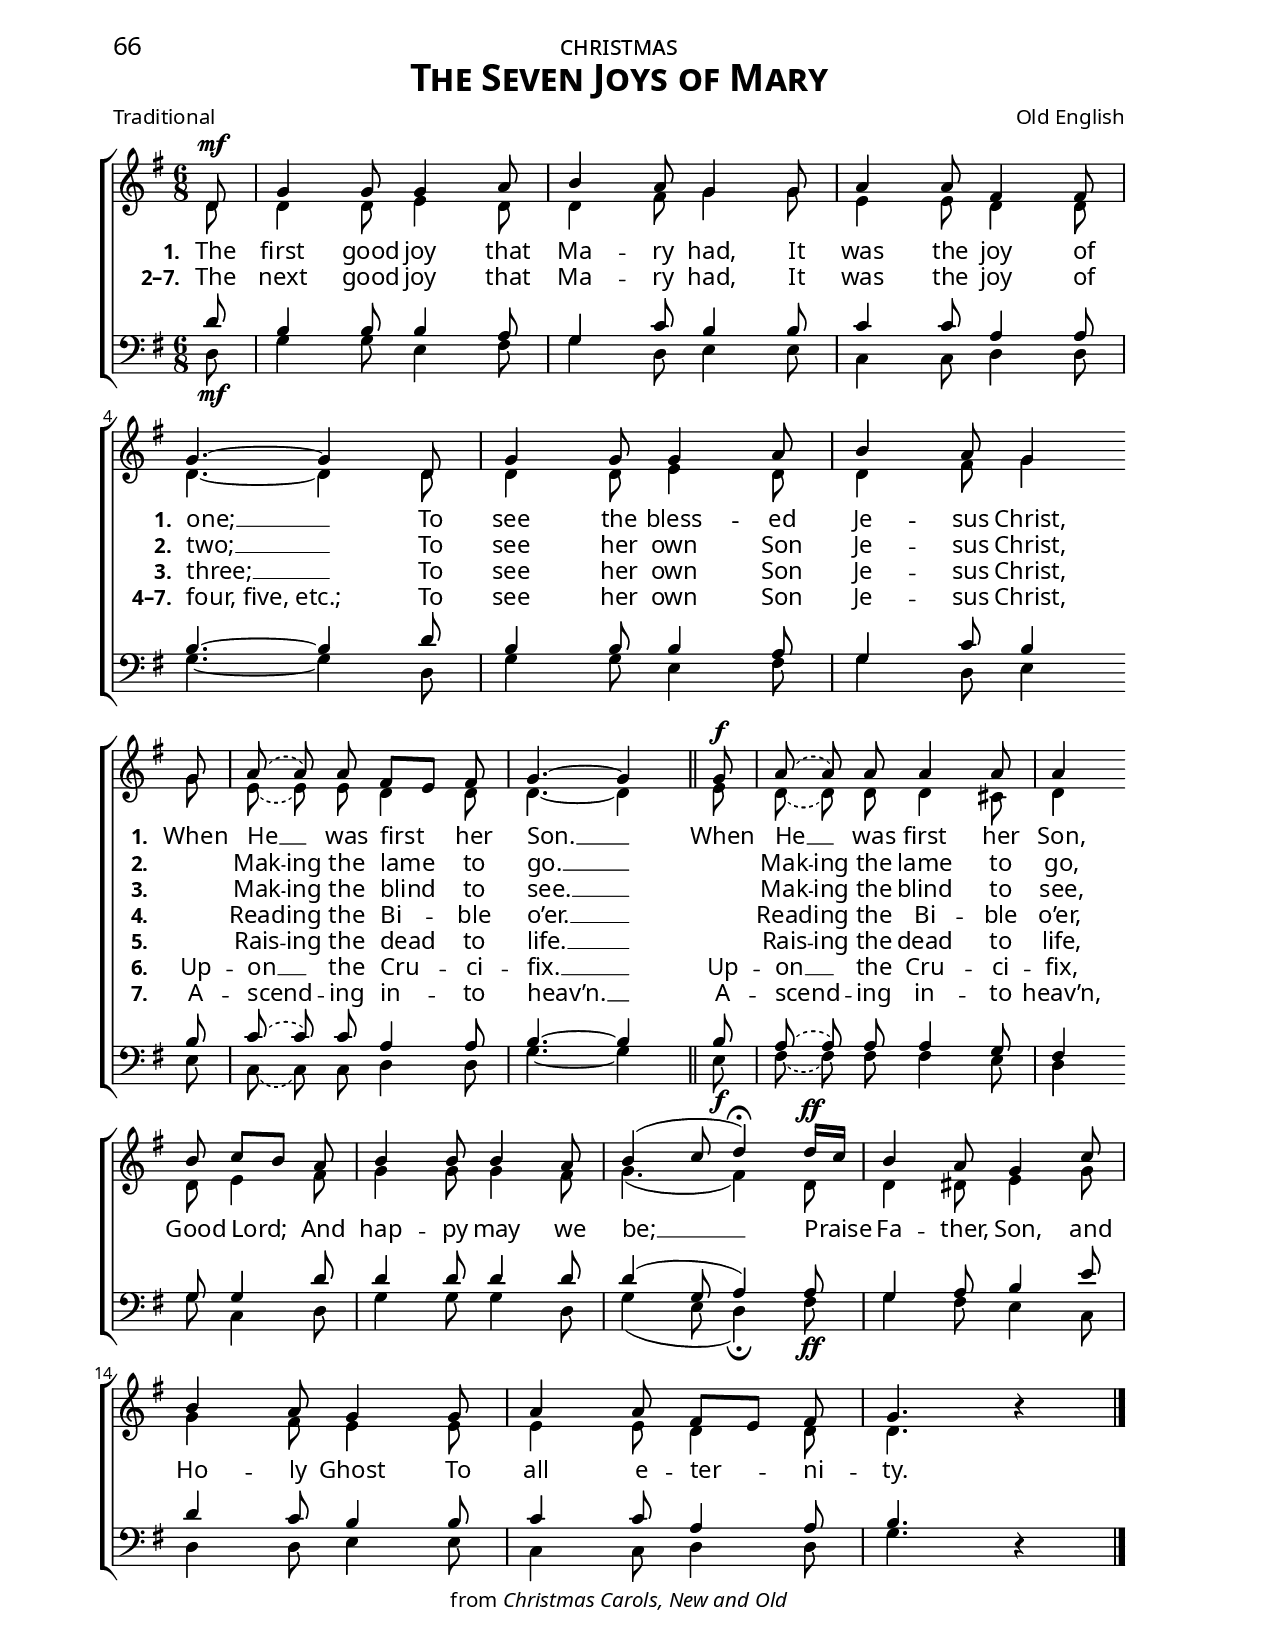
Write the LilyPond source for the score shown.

\version "2.24.0"
\include "util.ly"
\header {
  title = \markup{\override #'(font-name . "Garamond Premier Pro Semibold"){ \abs-fontsize #18 \smallCapsOldStyle"The Seven Joys of Mary"}}
  poet = \markup\oldStyleNum"Traditional"
  %composer = \markup { \center-column { "Old English" \oldStyleNum"Arranged by Sir John Stainer (1840–1901)"}}
  composer = \markup\oldStyleNum"Old English"
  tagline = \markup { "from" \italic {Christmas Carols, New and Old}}
}
\paper {
  paper-height = 11\in
  paper-width = 8.5\in
  indent = 0\in
  %system-system-spacing = #'((basic-distance . 10) (padding . 0))
  system-system-spacing =
    #'((basic-distance . 0)
       (minimum-distance . 0)
       (padding . -20)
       (stretchability . 100))
  ragged-last-bottom = ##f
  ragged-bottom = ##f
  two-sided = ##t
  inner-margin = 1\in
  outer-margin = 0.75\in
  top-margin = 0.26\in
  bottom-margin = 0.25\in
  first-page-number = #066
  print-first-page-number = ##t
  headerLine = \markup{\override #'(font-name . "Garamond Premier Pro") \smallCapsOldStyle"christmas"}
  oddHeaderMarkup = \markup\fill-line{
     \override #'(font-name . "Garamond Premier Pro")\abs-fontsize #12.5
     \combine 
        \fill-line{"" \if \should-print-page-number
        \oldStylePageNum""
        }
        \fill-line{\headerLine}
  }
  evenHeaderMarkup = \markup {
     \override #'(font-name . "Garamond Premier Pro")\abs-fontsize #12.5
     \combine
        \if \should-print-page-number
        \oldStylePageNum""
        \fill-line{\headerLine}
  }
}
#(set-global-staff-size 18) \paper{ #(define fonts (make-pango-font-tree "Garamond Premier Pro" "Garamond Premier Pro" "Garamond Premier Pro" (/ 18 20))) }
global = {
  \key g \major
  \time 6/8
  \autoBeamOff
  \override DynamicLineSpanner.staff-padding = #0.0
  \override DynamicLineSpanner.Y-extent = #'(0 . 0)
}

sopMusic = \relative c' {
  \partial 8 d8^\mf |
  g4 g8 g4 a8 |
  b4 a8 g4 g8 |
  a4 a8 fis4 fis8 | \break
  
  g4.~ g4 d8 |
  g4 g8 g4 a8 |
  b4 a8 g4 | \bar""\break g8 |
  
  \slurDashed a8( a) a8 fis8[ e] fis |
  g4.~ g4 \bar "||"
  g8^\f |
  a8( a) a8 a4 a8 |
  a4 | \bar""\break
  
  \slurSolid
  b8 c[ b] a |
  b4 b8 b4 a8 |
  b4( c8 d4\fermata) d16[^\ff c] |
  
  b4 a8 g4 c8 |
  b4 a8 g4 g8 |
  a4 a8 fis8[ e] fis |
  \partial 8*5 g4. b4\rest \bar "|."
}
sopWords = \lyricmode {
  
}

altoMusic = \relative c' {
  d8 |
  d4 d8 e4 d8 |
  d4 fis8 g4 g8 |
  e4 e8 d4 d8 |
  
  d4.~ d4 d8 |
  d4 d8 e4 d8 |
  d4 fis8 g4 g8 |
  
  \slurDashed
  e8( e) e8 d4 d8 |
  d4.~ d4 |
  e8 |
  d8( d) d8 d4 cis8 |
  d4 |
  
  \slurSolid
  d8 e4 fis8 |
  g4 g8 g4 fis8 |
  g4.( fis4) d8 |
  
  d4 dis8 e4 g8 |
  g4 fis8 e4 e8 |
  e4 e8 d4 d8 |
  d4. s4 \bar "|."
}
altoWords = \lyricmode {
  \dropLyricsVII
  \set stanza = #"1. "
  The first good joy that Ma -- ry had, It was the joy of
  \set stanza = "1. "
  one; __
  To see the bless -- ed Je -- sus Christ,
  \set stanza = "1. "
  When He __ was first her Son. __
  When He __ was first her Son,
  
  Good Lord; And hap -- py may we be; __
  Praise Fa -- ther, Son, and Ho -- ly Ghost To all e -- ter -- ni -- ty.
}
altoWordsII = \lyricmode {
  \dropLyricsVII
  \set stanza = #"2–7. "
  The next good joy that Ma -- ry had, It was the joy of
  \set stanza = "2. "
  two; __
  To see her own Son Je -- sus Christ,
  \set stanza = "2. "
  \set ignoreMelismata = ##t
  "" Mak -- ing the lame _ to go. __ _
  "" Mak -- ing the lame to go,
}
altoWordsIII = \lyricmode {
  \dropLyricsVII
  \repeat unfold 13 { \skip 1}
  \set stanza = "3. "
  three; __ To see her own Son Je -- sus Christ,
  \set stanza = "3. "
  \set ignoreMelismata = ##t
  "" Mak -- ing the blind _ to see. __ _
  "" Mak -- ing the blind to see,
}
altoWordsIV = \lyricmode {
  \dropLyricsVII
  \repeat unfold 13 { \skip 1}
  \set stanza = "4–7. " "four, five, etc.;" To see her own Son Je -- sus Christ,
  \set stanza = "4. "
  \set ignoreMelismata = ##t
  "" Read -- ing the Bi -- _ ble o’er. __ _
  "" Read -- ing the Bi -- ble o’er,
}
altoWordsV = \lyricmode {
  \dropLyricsVII
  \repeat unfold 22 { \skip 1}
  \set stanza = "5. "
  \set ignoreMelismata = ##t
  "" Rais -- ing the dead _ to life. __ _
  "" Rais -- ing the dead to life,
}
altoWordsVI = \lyricmode {
  \dropLyricsVII
  \repeat unfold 22 { \skip 1}
  \set stanza = "6. "
  Up -- on __ the Cru -- ci -- fix. __
  Up -- on __ the Cru -- ci -- fix,
}
altoWordsVII = \lyricmode {
  \dropLyricsVII
  \repeat unfold 22 { \skip 1}
  \set stanza = "7. "
  A -- scend -- ing in -- to heav’n. __
  A -- scend -- ing in -- to heav’n,
}
tenorMusic = \relative c' {
  d8_\mf |
  b4 b8 b4 a8 |
  g4 c8 b4 b8 |
  c4 c8 a4 a8 |
  
  b4.~ b4 d8 |
  b4 b8 b4 a8 |
  g4 c8 b4 b8 |
  
  \slurDashed
  c8( c) c8 a4 a8 |
  b4.~ b4 |
  b8_\f |
  a8( a) a8 a4 g8 |
  fis4 |
  
  \slurSolid
  g8 g4 d'8 |
  d4 d8 d4 d8 |
  d4( g,8 a4) a8_\ff |
  
  g4 a8 b4 e8 |
  d4 c8 b4 b8 |
  c4 c8 a4 a8 |
  b4. s4 \bar "|."
}
tenorWords = \lyricmode {

}

bassMusic = \relative c {
  d8 |
  g4 g8 e4 fis8 |
  g4 d8 e4 e8 |
  c4 c8 d4 d8 |
  
  g4.~ g4 d8 |
  g4 g8 e4 fis8 |
  g4 d8 e4 e8 |
  
  \slurDashed
  c8( c) c8 d4 d8 |
  g4.~ g4 |
  e8 |
  fis8( fis) fis8 fis4 e8 |
  d4 |
  
  \slurSolid
  g8 c,4 d8 |
  g4 g8 g4 d8 |
  g4( e8 d4\fermata) fis8 |
  
  g4 fis8 e4 c8 |
  d4 d8 e4 e8 |
  c4 c8 d4 d8 |
  g4. d4\rest \bar "|."
}
bassWords = \lyricmode {

}

\score {
  <<
   \new ChoirStaff <<
%    \new Lyrics = sopranos \with { \override VerticalAxisGroup.nonstaff-relatedstaff-spacing = #'((basic-distance . 1)) }
    \new Staff = women <<
      \new Voice = "sopranos" { \voiceOne << \global \sopMusic >> }
      \new Voice = "altos" { \voiceTwo << \global \altoMusic >> }
    >>
    \new Lyrics \with { alignAboveContext = #"women" \override VerticalAxisGroup.nonstaff-relatedstaff-spacing = #'((basic-distance . 1))} \lyricsto "sopranos" \sopWords
    \new Lyrics = "altosVII"  \with { alignBelowContext = #"women" \override VerticalAxisGroup.nonstaff-relatedstaff-spacing = #'((basic-distance . 1))} \lyricsto "sopranos" \altoWordsVII
    \new Lyrics = "altosVI"  \with { alignBelowContext = #"women" \override VerticalAxisGroup.nonstaff-relatedstaff-spacing = #'((basic-distance . 1))} \lyricsto "sopranos" \altoWordsVI
    \new Lyrics = "altosV"  \with { alignBelowContext = #"women" \override VerticalAxisGroup.nonstaff-relatedstaff-spacing = #'((basic-distance . 1))} \lyricsto "sopranos" \altoWordsV
    \new Lyrics = "altosIV"  \with { alignBelowContext = #"women" \override VerticalAxisGroup.nonstaff-relatedstaff-spacing = #'((basic-distance . 1))} \lyricsto "sopranos" \altoWordsIV
    \new Lyrics = "altosIII"  \with { alignBelowContext = #"women" \override VerticalAxisGroup.nonstaff-relatedstaff-spacing = #'((basic-distance . 1))} \lyricsto "sopranos" \altoWordsIII
    \new Lyrics = "altosII"  \with { alignBelowContext = #"women" \override VerticalAxisGroup.nonstaff-relatedstaff-spacing = #'((basic-distance . 1))} \lyricsto "sopranos" \altoWordsII
    \new Lyrics = "altos"  \with { alignBelowContext = #"women" \override VerticalAxisGroup.nonstaff-relatedstaff-spacing = #'((basic-distance . 1))} \lyricsto "sopranos" \altoWords
   \new Staff = men <<
      \clef bass
      \new Voice = "tenors" { \voiceOne << \global \tenorMusic >> }
      \new Voice = "basses" { \voiceTwo << \global \bassMusic >> }
    >>
    \new Lyrics \with { alignAboveContext = #"men" \override VerticalAxisGroup.nonstaff-relatedstaff-spacing = #'((basic-distance . 1)) } \lyricsto "tenors" \tenorWords
    \new Lyrics \with { alignBelowContext = #"men" \override VerticalAxisGroup.nonstaff-relatedstaff-spacing = #'((basic-distance . 1)) } \lyricsto "basses" \bassWords
  >>
%    \new PianoStaff << \new Staff { \new Voice { \pianoRH } } \new Staff { \clef "bass" \pianoLH } >>
  >>
  \layout {
  \context {
    \Lyrics
    \override LyricText.font-size = #1.3
  }
    \context {
      \Score
      %\override SpacingSpanner.base-shortest-duration = #(ly:make-moment 1/8)
      %\override SpacingSpanner.common-shortest-duration = #(ly:make-moment 1/4)
    }
    \context {
      % Remove all empty staves
      % \Staff \RemoveEmptyStaves \override VerticalAxisGroup.remove-first = ##t
    }
    \context {
      \Lyrics
      \override LyricText.X-offset = #center-on-word
    }
  }
}

